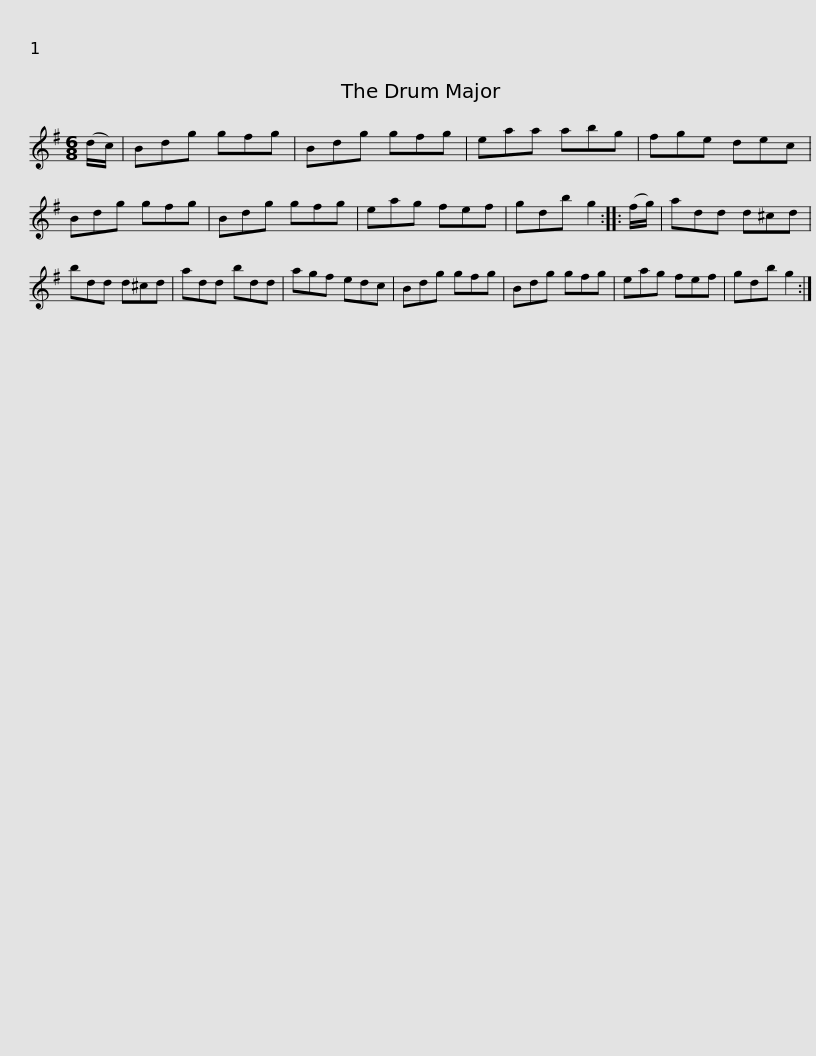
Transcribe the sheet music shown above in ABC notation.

X:1
L:1/8
M:6/8
I:linebreak $
K:G
V:1 treble
V:1
 (d/c/) | Bdg gfg | Bdg gfg | eaa abg | fge dec | %5
 Bdg gfg | Bdg gfg | eag fef |$ gdb g2 :: (f/g/) | %10
 add d^cd | bdd d^cd | add bdd | agf edc | Bdg gfg | %15
 Bdg gfg |$ eag fef | gdb g2 :| %18
